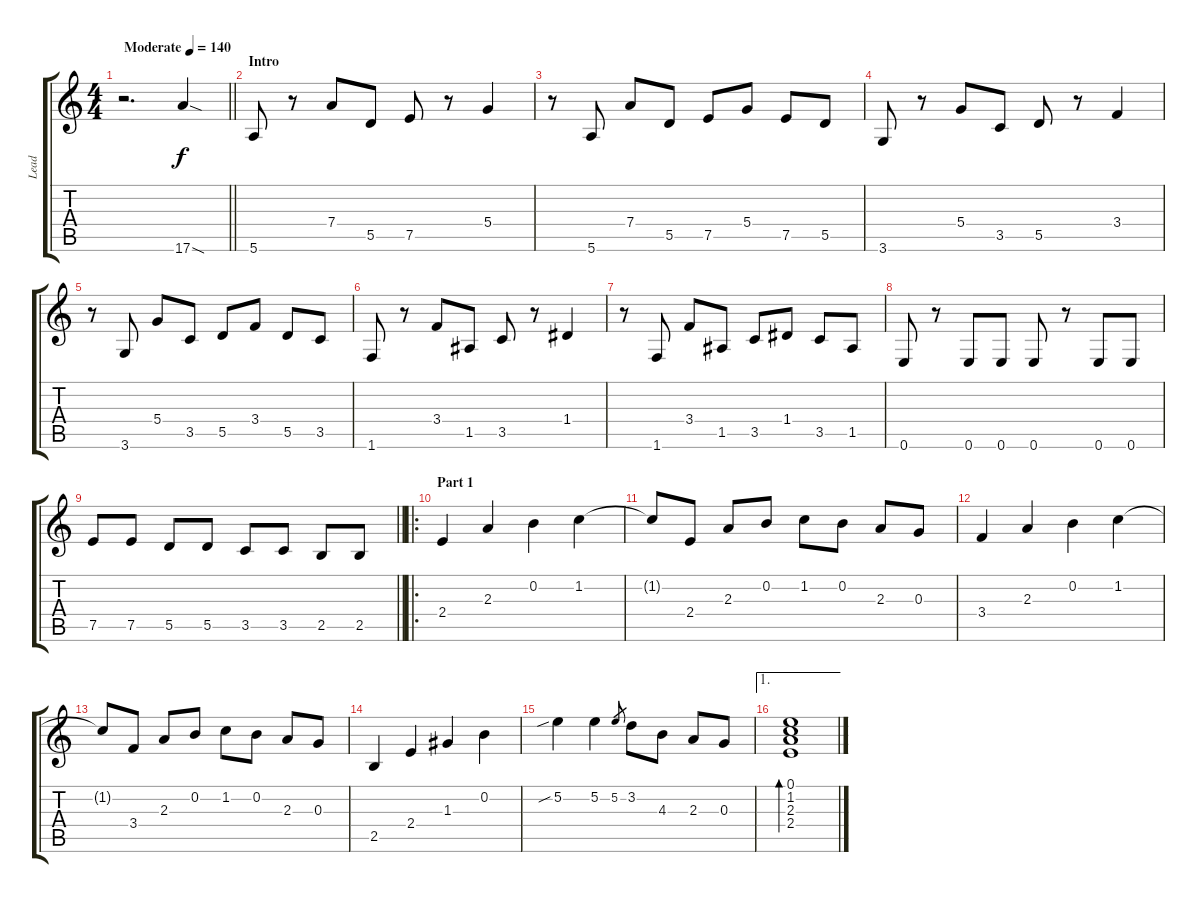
\track ("Lead" "Lead") {instrument electricguitarclean}
\staff {score tabs}
\tuning (E4 B3 G3 D3 A2 E2) {hide}
\ts (4 4)
\tempo (140 "Moderate")
\clef g2
\barLineRight lightlight
\ks c
r.2{d dy f instrument electricguitarclean} 17.6{sod}.4 |
\section ("" "Intro")
5.6.8 r.8 7.4.8 5.5.8 7.5.8 r.8 5.4.4 |
r.8 5.6.8 7.4.8 5.5.8 7.5.8 5.4.8 7.5.8 5.5.8 |
3.6.8 r.8 5.4.8 3.5.8 5.5.8 r.8 3.4.4 |
r.8 3.6.8 5.4.8 3.5.8 5.5.8 3.4.8 5.5.8 3.5.8 |
1.6.8 r.8 3.4.8 1.5.8 3.5.8 r.8 1.4.4 |
r.8 1.6.8 3.4.8 1.5.8 3.5.8 1.4.8 3.5.8 1.5.8 |
0.6.8 r.8 0.6.8 0.6.8 0.6.8 r.8 0.6.8 0.6.8 |
\barLineRight lightlight
7.5.8 7.5.8 5.5.8 5.5.8 3.5.8 3.5.8 2.5.8 2.5.8 |
\ro
\section ("" "Part 1")
2.4.4 2.3.4 0.2.4 1.2.4 |
1.2{t}.8 2.4.8 2.3.8 0.2.8 1.2.8 0.2.8 2.3.8 0.3.8 |
3.4.4 2.3.4 0.2.4 1.2.4 |
1.2{t}.8 3.4.8 2.3.8 0.2.8 1.2.8 0.2.8 2.3.8 0.3.8 |
2.5.4 2.4.4 1.3.4 0.2.4 |
5.2{sib}.4 5.2.4 5.2.8{gr} 3.2.8 4.3.8 2.3.8 0.3.8 |
\ae 1
(0.1 1.2 2.3 2.4).1{bd 240}
